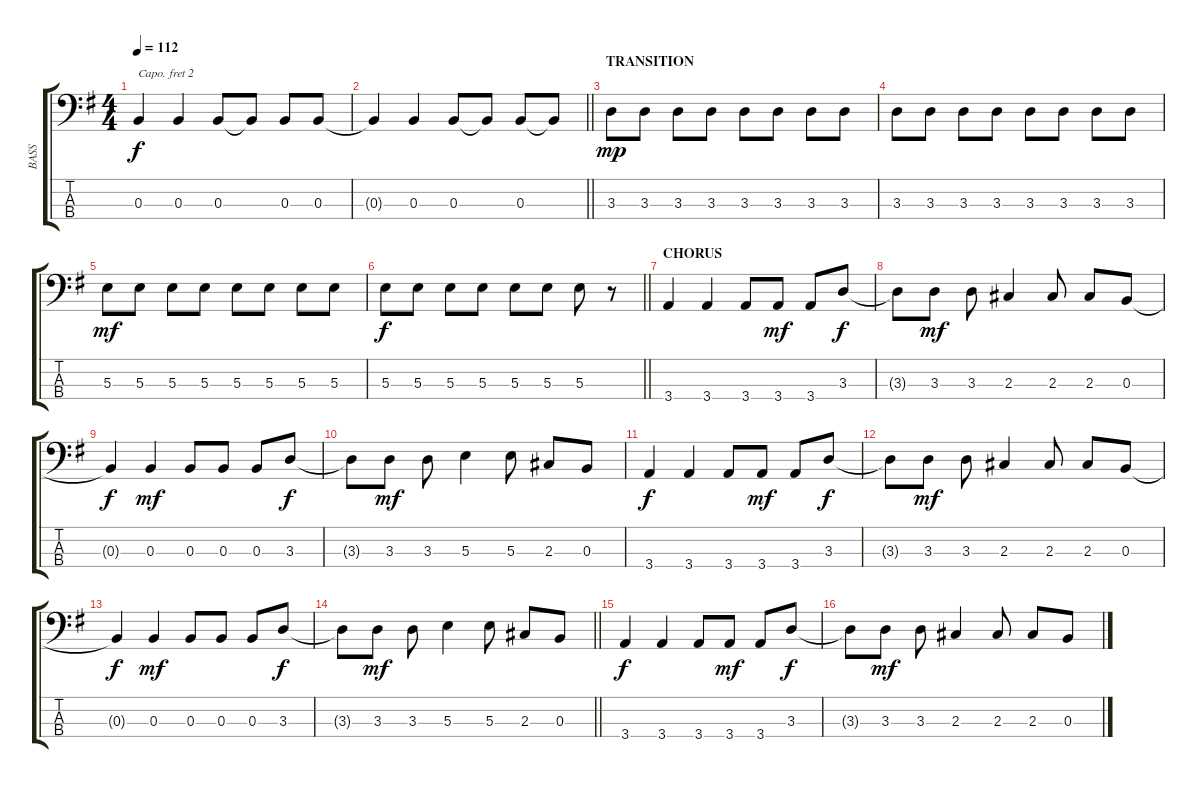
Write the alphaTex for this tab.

\track ("BASS" "BASS") {instrument acousticbass}
\staff {score tabs}
\capo 2
\tuning (G2 D2 A1 E1) {hide}
\ts (4 4)
\tempo 112
\clef f4
\ks g
0.3{t}.4{dy f} 0.3.4 0.3.8 0.3{t}.8 0.3.8 0.3.8 |
\barLineRight lightlight
0.3{t}.4 0.3.4 0.3.8 0.3{t}.8 0.3.8 0.3{t}.8 |
\section ("" "TRANSITION")
3.3.8{dy mp} 3.3.8 3.3.8 3.3.8 3.3.8 3.3.8 3.3.8 3.3.8 |
3.3.8 3.3.8 3.3.8 3.3.8 3.3.8 3.3.8 3.3.8 3.3.8 |
5.3.8{dy mf} 5.3.8 5.3.8 5.3.8 5.3.8 5.3.8 5.3.8 5.3.8 |
\barLineRight lightlight
5.3.8{dy f} 5.3.8 5.3.8 5.3.8 5.3.8 5.3.8 5.3.8 r.8 |
\section ("" "CHORUS")
3.4.4 3.4.4 3.4.8 3.4.8{dy mf} 3.4.8 3.3.8{dy f} |
3.3{t}.8 3.3.8{dy mf} 3.3.8 2.3.4 2.3.8 2.3.8 0.3.8 |
0.3{t}.4{dy f} 0.3.4{dy mf} 0.3.8 0.3.8 0.3.8 3.3.8{dy f} |
3.3{t}.8 3.3.8{dy mf} 3.3.8 5.3.4 5.3.8 2.3.8 0.3.8 |
3.4.4{dy f} 3.4.4 3.4.8 3.4.8{dy mf} 3.4.8 3.3.8{dy f} |
3.3{t}.8 3.3.8{dy mf} 3.3.8 2.3.4 2.3.8 2.3.8 0.3.8 |
0.3{t}.4{dy f} 0.3.4{dy mf} 0.3.8 0.3.8 0.3.8 3.3.8{dy f} |
\barLineRight lightlight
3.3{t}.8 3.3.8{dy mf} 3.3.8 5.3.4 5.3.8 2.3.8 0.3.8 |
\section ("" "")
3.4.4{dy f} 3.4.4 3.4.8 3.4.8{dy mf} 3.4.8 3.3.8{dy f} |
3.3{t}.8 3.3.8{dy mf} 3.3.8 2.3.4 2.3.8 2.3.8 0.3.8
